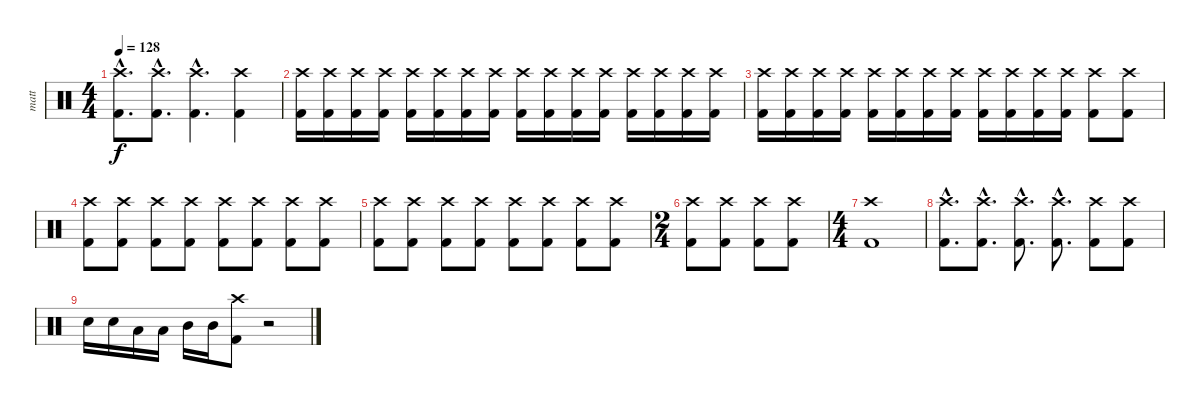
\track ("matt" "matt") {instrument percussion}
\staff {score}
\articulation defaults
\ts (4 4)
\tempo 128
\clef neutral
\ks c
("Crash high (hit)"{hac} "Kick (hit) 2"{hac}).8{d dy f} ("Crash high (hit)"{hac} "Kick (hit) 2"{hac}).8{d} ("Crash high (hit)"{hac} "Kick (hit) 2"{hac}).4{d} ("Crash high (hit)" "Kick (hit) 2").4 |
("Crash high (hit)" "Kick (hit) 2").16 ("Crash high (hit)" "Kick (hit) 2").16 ("Crash high (hit)" "Kick (hit) 2").16 ("Crash high (hit)" "Kick (hit) 2").16 ("Crash high (hit)" "Kick (hit) 2").16 ("Crash high (hit)" "Kick (hit) 2").16 ("Crash high (hit)" "Kick (hit) 2").16 ("Crash high (hit)" "Kick (hit) 2").16 ("Crash high (hit)" "Kick (hit) 2").16 ("Crash high (hit)" "Kick (hit) 2").16 ("Crash high (hit)" "Kick (hit) 2").16 ("Crash high (hit)" "Kick (hit) 2").16 ("Crash high (hit)" "Kick (hit) 2").16 ("Crash high (hit)" "Kick (hit) 2").16 ("Crash high (hit)" "Kick (hit) 2").16 ("Crash high (hit)" "Kick (hit) 2").16 |
("Crash high (hit)" "Kick (hit) 2").16 ("Crash high (hit)" "Kick (hit) 2").16 ("Crash high (hit)" "Kick (hit) 2").16 ("Crash high (hit)" "Kick (hit) 2").16 ("Crash high (hit)" "Kick (hit) 2").16 ("Crash high (hit)" "Kick (hit) 2").16 ("Crash high (hit)" "Kick (hit) 2").16 ("Crash high (hit)" "Kick (hit) 2").16 ("Crash high (hit)" "Kick (hit) 2").16 ("Crash high (hit)" "Kick (hit) 2").16 ("Crash high (hit)" "Kick (hit) 2").16 ("Crash high (hit)" "Kick (hit) 2").16 ("Crash high (hit)" "Kick (hit) 2").8 ("Crash high (hit)" "Kick (hit) 2").8 |
("Crash high (hit)" "Kick (hit) 2").8 ("Crash high (hit)" "Kick (hit) 2").8 ("Crash high (hit)" "Kick (hit) 2").8 ("Crash high (hit)" "Kick (hit) 2").8 ("Crash high (hit)" "Kick (hit) 2").8 ("Crash high (hit)" "Kick (hit) 2").8 ("Crash high (hit)" "Kick (hit) 2").8 ("Crash high (hit)" "Kick (hit) 2").8 |
("Crash high (hit)" "Kick (hit) 2").8 ("Crash high (hit)" "Kick (hit) 2").8 ("Crash high (hit)" "Kick (hit) 2").8 ("Crash high (hit)" "Kick (hit) 2").8 ("Crash high (hit)" "Kick (hit) 2").8 ("Crash high (hit)" "Kick (hit) 2").8 ("Crash high (hit)" "Kick (hit) 2").8 ("Crash high (hit)" "Kick (hit) 2").8 |
\ts (2 4)
("Crash high (hit)" "Kick (hit) 2").8 ("Crash high (hit)" "Kick (hit) 2").8 ("Crash high (hit)" "Kick (hit) 2").8 ("Crash high (hit)" "Kick (hit) 2").8 |
\ts (4 4)
("Crash high (hit)" "Kick (hit) 2").1 |
("Crash high (hit)"{hac} "Kick (hit) 2"{hac}).8{d} ("Crash high (hit)"{hac} "Kick (hit) 2"{hac}).8{d} ("Crash high (hit)"{hac} "Kick (hit) 2"{hac}).8{d} ("Crash high (hit)"{hac} "Kick (hit) 2"{hac}).8{d} ("Crash high (hit)" "Kick (hit) 2").8 ("Crash high (hit)" "Kick (hit) 2").8 |
"Electric Snare (hit)".16 "Electric Snare (hit)".16 "Low Tom (hit)".16 "Low Tom (hit)".16 "Mid Tom (hit)".16 "Mid Tom (hit)".16 ("Crash high (hit)" "Kick (hit) 2").8 r.2
